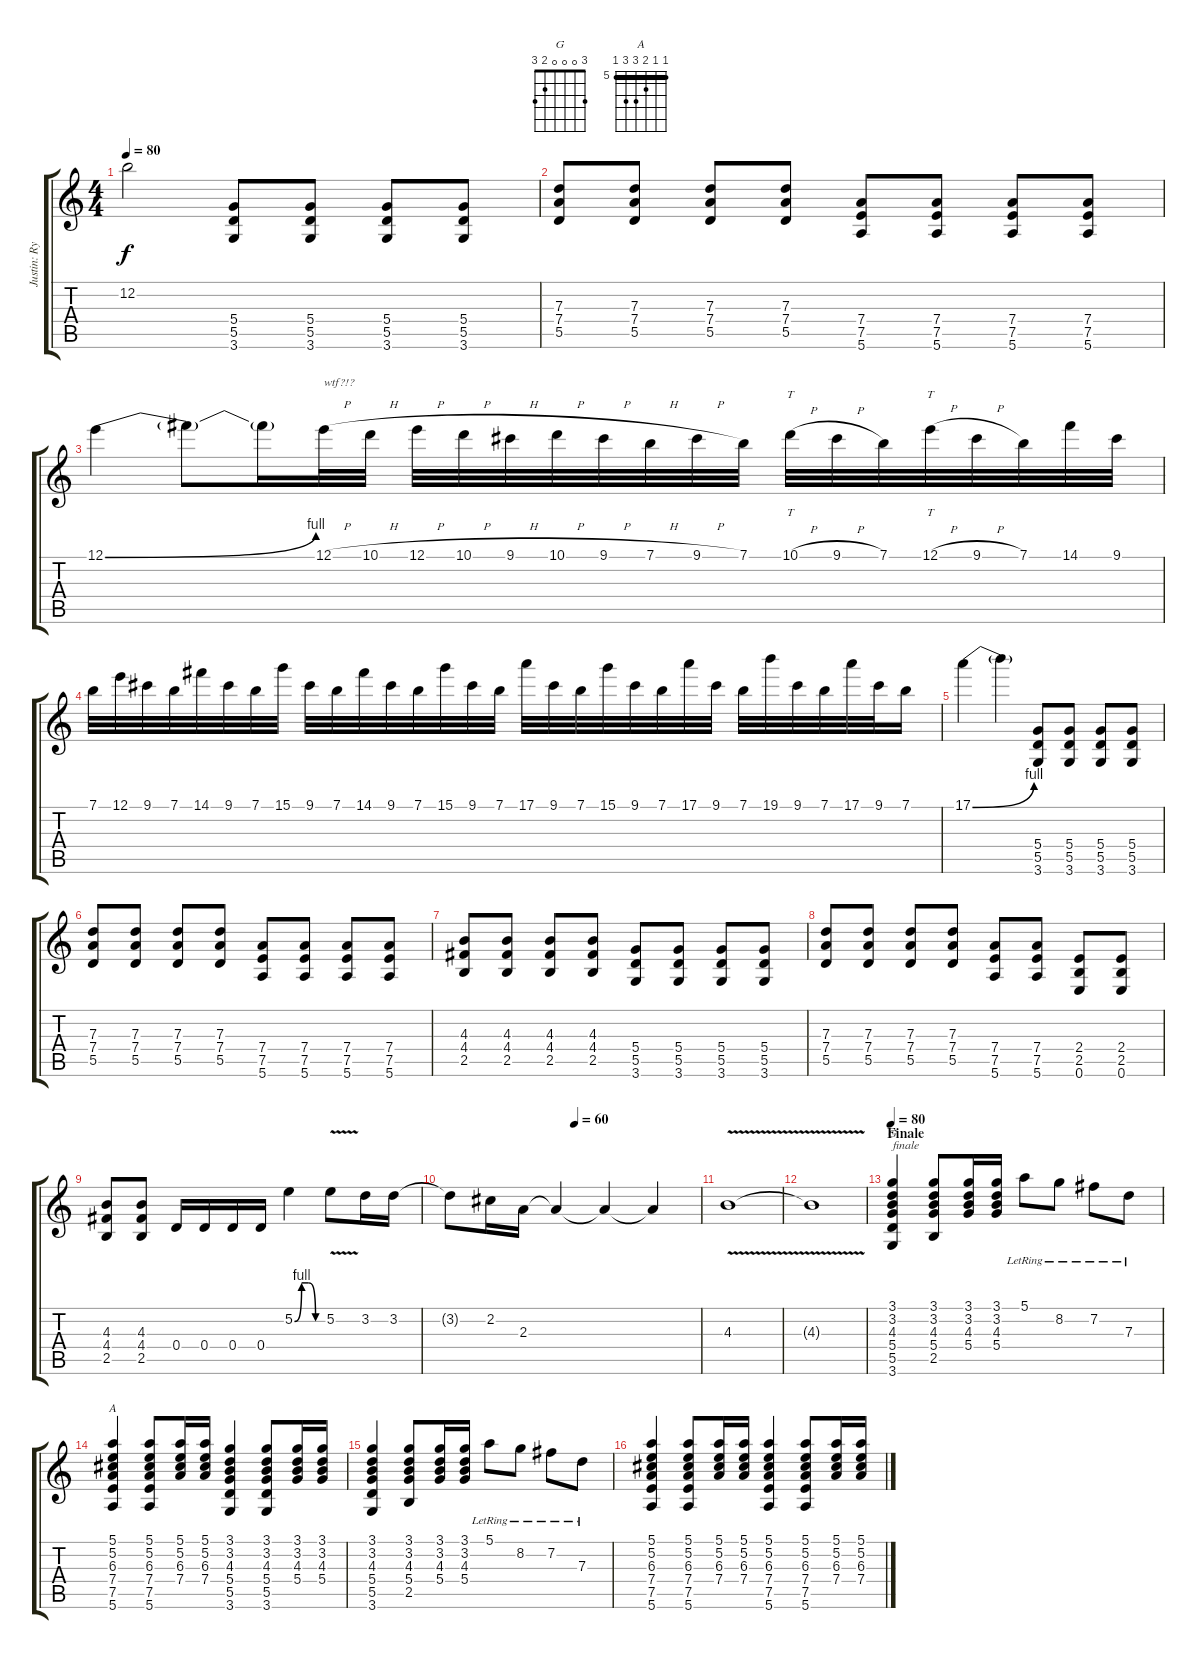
\track ("Justin: Rythm, Solo" "Justin: Ry") {instrument distortionguitar}
\staff {score tabs}
\tuning (E4 B3 G3 D3 A2 E2) {hide}
\chord ("G" 3 0 0 0 2 3)
\chord ("A" 5 5 6 7 7 5) {firstfret 5 barre 5}
\ts (4 4)
\tempo 80
\clef g2
\ks c
12.2.2{dy f} (5.4 5.5 3.6).8{volume 8 balance 8 instrument distortionguitar} (5.4 5.5 3.6).8 (5.4 5.5 3.6).8 (5.4 5.5 3.6).8 |
(7.3 7.4 5.5).8 (7.3 7.4 5.5).8 (7.3 7.4 5.5).8 (7.3 7.4 5.5).8 (7.4 7.5 5.6).8 (7.4 7.5 5.6).8 (7.4 7.5 5.6).8 (7.4 7.5 5.6).8 |
12.1{be (bend 0 0 60 4)}.4{volume 13 balance 8 instrument overdrivenguitar} 12.1{t}.8 12.1{t}.16 12.1{h}.32{txt "wtf?!?"} 10.1{h}.32 12.1{h}.32 10.1{h}.32 9.1{h}.32 10.1{h}.32 9.1{h}.32 7.1{h}.32 9.1{h}.32 7.1.32 10.1{h}.32{tt} 9.1{h}.32 7.1.32 12.1{h}.32{tt} 9.1{h}.32 7.1.32 14.1.32 9.1.32 |
7.1.32 12.1.32 9.1.32 7.1.32 14.1.32 9.1.32 7.1.32 15.1.32 9.1.32 7.1.32 14.1.32 9.1.32 7.1.32 15.1.32 9.1.32 7.1.32 17.1.32 9.1.32 7.1.32 15.1.32 9.1.32 7.1.32 17.1.32 9.1.32 7.1.32 19.1.32 9.1.32 7.1.32 17.1.32 9.1.32 7.1.16 |
17.1{be (bend 0 0 60 4)}.4 17.1{t}.4 (5.4 5.5 3.6).8{volume 8 balance 8 instrument distortionguitar} (5.4 5.5 3.6).8 (5.4 5.5 3.6).8 (5.4 5.5 3.6).8 |
(7.3 7.4 5.5).8 (7.3 7.4 5.5).8 (7.3 7.4 5.5).8 (7.3 7.4 5.5).8 (7.4 7.5 5.6).8 (7.4 7.5 5.6).8 (7.4 7.5 5.6).8 (7.4 7.5 5.6).8 |
(4.3 4.4 2.5).8{volume 8 balance 8 instrument distortionguitar} (4.3 4.4 2.5).8 (4.3 4.4 2.5).8 (4.3 4.4 2.5).8 (5.4 5.5 3.6).8 (5.4 5.5 3.6).8 (5.4 5.5 3.6).8 (5.4 5.5 3.6).8 |
(7.3 7.4 5.5).8 (7.3 7.4 5.5).8 (7.3 7.4 5.5).8 (7.3 7.4 5.5).8 (7.4 7.5 5.6).8 (7.4 7.5 5.6).8 (2.4 2.5 0.6).8 (2.4 2.5 0.6).8 |
(4.3 4.4 2.5).8 (4.3 4.4 2.5).8 0.4.16{volume 13 balance 16 instrument overdrivenguitar} 0.4.16 0.4.16 0.4.16 5.2{be (custom 0 0 15 4 30 4 45 0 60 0)}.4 5.2{v}.8 3.2.16 3.2.16 |
\tempo (60 0.5)
3.2{t}.8 2.2.16 2.3.16 2.3{t}.4 2.3{t}.4 2.3{t}.4 |
4.3{v}.1{volume 0} |
4.3{t}.1 |
\section ("" "Finale")
\tempo 80
(3.1 3.2 4.3 5.4 5.5 3.6).4{ch "G" txt "finale" volume 10 balance 8 instrument acousticguitarsteel} (3.1 3.2 4.3 5.4 2.5).8 (3.1 3.2 4.3 5.4).16 (3.1 3.2 4.3 5.4).16 5.1{lr}.8 8.2{lr}.8 7.2{lr}.8 7.3{lr}.8 |
(5.1 5.2 6.3 7.4 7.5 5.6).4{ch "A"} (5.1 5.2 6.3 7.4 7.5 5.6).8 (5.1 5.2 6.3 7.4).16 (5.1 5.2 6.3 7.4).16 (3.1 3.2 4.3 5.4 5.5 3.6).4 (3.1 3.2 4.3 5.4 5.5 3.6).8 (3.1 3.2 4.3 5.4).16 (3.1 3.2 4.3 5.4).16 |
(3.1 3.2 4.3 5.4 5.5 3.6).4{volume 10 balance 8 instrument acousticguitarsteel} (3.1 3.2 4.3 5.4 2.5).8 (3.1 3.2 4.3 5.4).16 (3.1 3.2 4.3 5.4).16 5.1{lr}.8 8.2{lr}.8 7.2{lr}.8 7.3{lr}.8 |
(5.1 5.2 6.3 7.4 7.5 5.6).4 (5.1 5.2 6.3 7.4 7.5 5.6).8 (5.1 5.2 6.3 7.4).16 (5.1 5.2 6.3 7.4).16 (5.1 5.2 6.3 7.4 7.5 5.6).4 (5.1 5.2 6.3 7.4 7.5 5.6).8 (5.1 5.2 6.3 7.4).16 (5.1 5.2 6.3 7.4).16
